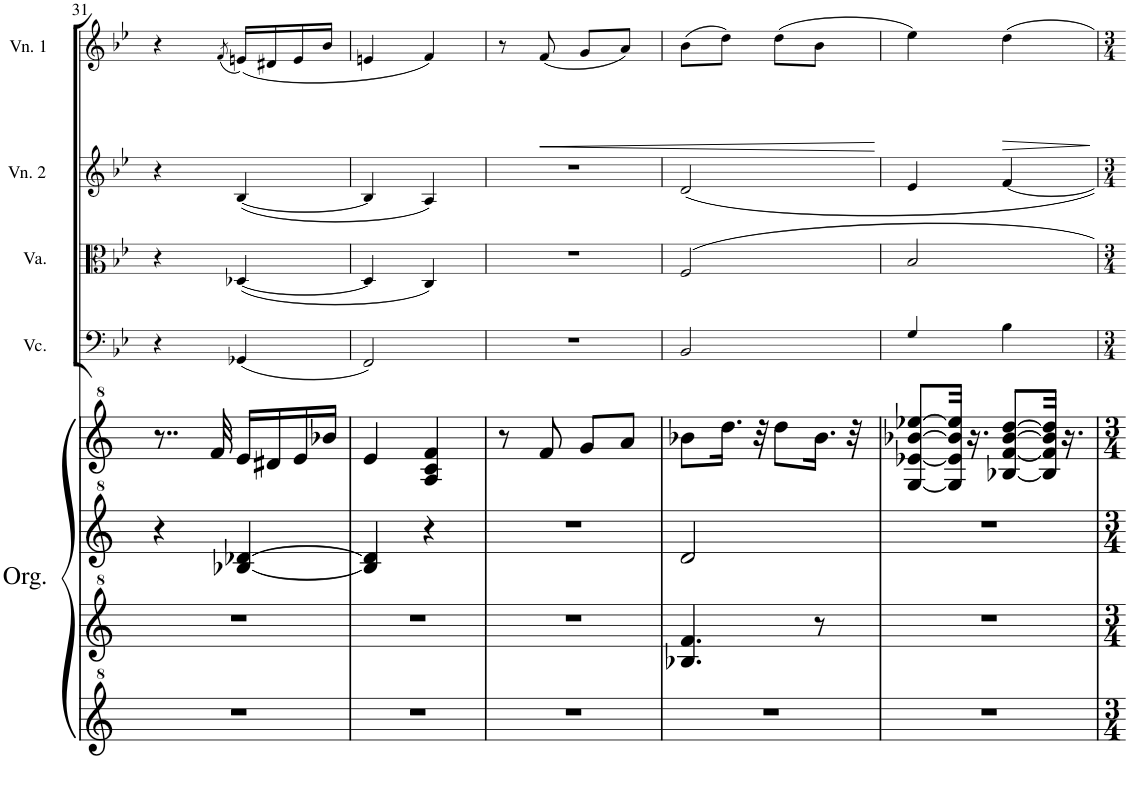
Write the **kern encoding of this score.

**kern	**kern	**kern	**kern	**kern	**kern	**kern	**kern	**dynam
*part5	*part5	*part5	*part5	*part4	*part3	*part2	*part1	*part1
*staff8	*staff7	*staff6	*staff5	*staff4	*staff3	*staff2	*staff1	*staff1
*I"Organetta      with  25 stops	*	*	*	*I"Violoncello	*I"Viola	*I"Violin 2	*I"Violin 1	*
*I'Org.	*	*	*	*I'Vc.	*I'Va.	*I'Vn. 2	*I'Vn. 1	*
!!LO:PB:g=z
*clefG^2	*clefG^2	*clefG^2	*clefG^2	*clefF4	*clefC3	*clefG2	*clefG2	*
*k[]	*k[]	*k[]	*k[]	*k[b-e-]	*k[b-e-]	*k[b-e-]	*k[b-e-]	*
*M2/4	*M2/4	*M2/4	*M2/4	*M2/4	*M2/4	*M2/4	*M2/4	*
=31	=31	=31	=31	=31	=31	=31	=31	=31
2r	2r	4r	8..r	4r	4r	4r	4r	.
.	.	.	32ff/	.	.	.	.	.
.	.	.	.	.	.	.	(8qf/	.
.	.	[4b-X/ [4dd-X/	16ee/LL	(4GG-X/	([4D-X/	([4B-/	(16en/LL)	.
.	.	.	16dd#X/	.	.	.	16d#X/	.
.	.	.	16ee/	.	.	.	16e/	.
.	.	.	16bb-X/JJ	.	.	.	16b-/JJ	.
=32	=32	=32	=32	=32	=32	=32	=32	=32
2r	2r	4b-/] 4dd-/]	4ee/	2FF/)	4D-/]	4B-/]	4en/	.
.	.	4r	4a/ 4cc/ 4ff/	.	4C/)	4A/)	4f/)	.
=33	=33	=33	=33	=33	=33	=33	=33	=33
2r	2r	2r	8r	2r	2r	2r	8r	.
!	!	!	!	!	!	!	!	!LO:HP:b
.	.	.	8ff/	.	.	.	(8f/	<
.	.	.	8gg/L	.	.	.	8g/L	.
.	.	.	8aa/J	.	.	.	8a/J)	.
.	.	.	.	.	.	.	.	[
=34	=34	=34	=34	=34	=34	=34	=34	=34
2r	4.b-X/ 4.ff/	2dd/	8bb-X\L	2BB-/	2F/	2d/	(8b-\L	.
.	.	.	16.ddd\Jk	.	.	.	8dd\J)	.
.	.	.	32r	.	.	.	.	.
.	.	.	8ddd\L	.	.	.	(8dd\L	.
.	8r	.	16.bb-\Jk	.	.	.	8b-\J	.
.	.	.	32r	.	.	.	.	.
=35	=35	=35	=35	=35	=35	=35	=35	=35
2r	2r	2r	[8g/ [8ee-X/ [8bb-X/ [8eee-X/L	4G/	2B-/	4e-/	4ee-\)	.
.	.	.	32g/] 32ee-/] 32bb-/] 32eee-/]Jkk	.	.	.	.	.
.	.	.	16.r	.	.	.	.	.
!	!	!	!	!	!	!	!	!LO:HP:b
.	.	.	[8b-X/ [8ff/ [8bb-/ [8ddd/L	4B-\	.	[4f/	4dd\	>
.	.	.	32b-/] 32ff/] 32bb-/] 32ddd/]Jkk	.	.	.	.	.
.	.	.	16.r	.	.	.	.	.
.	.	.	.	.	.	.	.	]
=	=	=	=	=	=	=	=	=
*-	*-	*-	*-	*-	*-	*-	*-	*-
